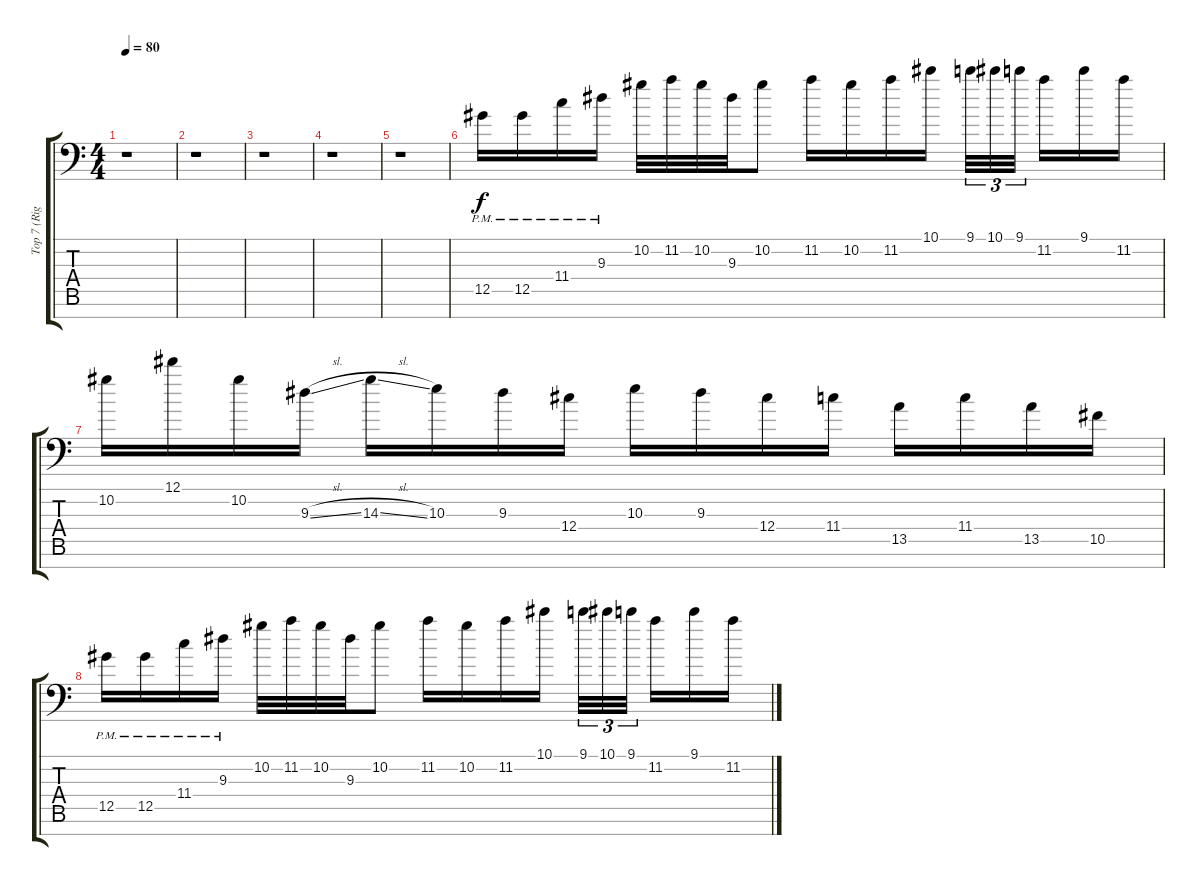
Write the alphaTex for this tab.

\track ("Top 7 (Right Channel)" "Top 7 (Rig") {instrument overdrivenguitar}
\staff {score tabs}
\tuning (Eb4 Bb3 Gb3 Db3 Ab2 Eb2 Bb1) {hide}
\ts (4 4)
\tempo 80
\clef f4
\ks c
r.1{dy f} |
r.1 |
r.1 |
r.1 |
r.1 |
12.5{pm}.16 12.5{pm}.16 11.4{pm}.16 9.3{pm}.16 10.2.32 11.2.32 10.2.32 9.3.32 10.2.8 11.2.16 10.2.16 11.2.16 10.1.16 9.1.32{tu (3 2)} 10.1.32{tu (3 2)} 9.1.32{tu (3 2)} 11.2.16 9.1.16 11.2.16 |
10.2.16 12.1.16 10.2.16 9.3{sl}.16 14.3{sl}.16 10.3.16 9.3.16 12.4.16 10.3.16 9.3.16 12.4.16 11.4.16 13.5.16 11.4.16 13.5.16 10.5.16 |
12.5{pm}.16 12.5{pm}.16 11.4{pm}.16 9.3{pm}.16 10.2.32 11.2.32 10.2.32 9.3.32 10.2.8 11.2.16 10.2.16 11.2.16 10.1.16 9.1.32{tu (3 2)} 10.1.32{tu (3 2)} 9.1.32{tu (3 2)} 11.2.16 9.1.16 11.2.16
